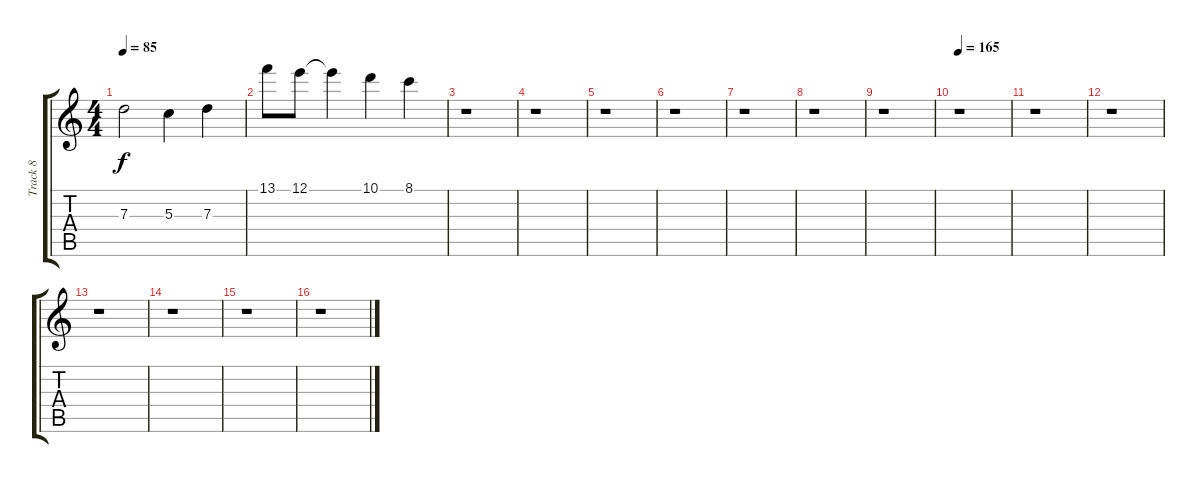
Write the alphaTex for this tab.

\track ("Track 8" "Track 8") {instrument distortionguitar}
\staff {score tabs}
\tuning (E4 B3 G3 D3 A2 E2) {hide}
\ts (4 4)
\tempo 85
\clef g2
\ks c
7.3.2{dy f} 5.3.4 7.3.4 |
13.1.8 12.1.8 12.1{t}.4 10.1.4 8.1.4 |
r.1 |
r.1 |
r.1 |
r.1 |
r.1 |
r.1 |
r.1 |
\tempo 165
r.1 |
r.1 |
r.1 |
r.1 |
r.1 |
r.1 |
r.1
